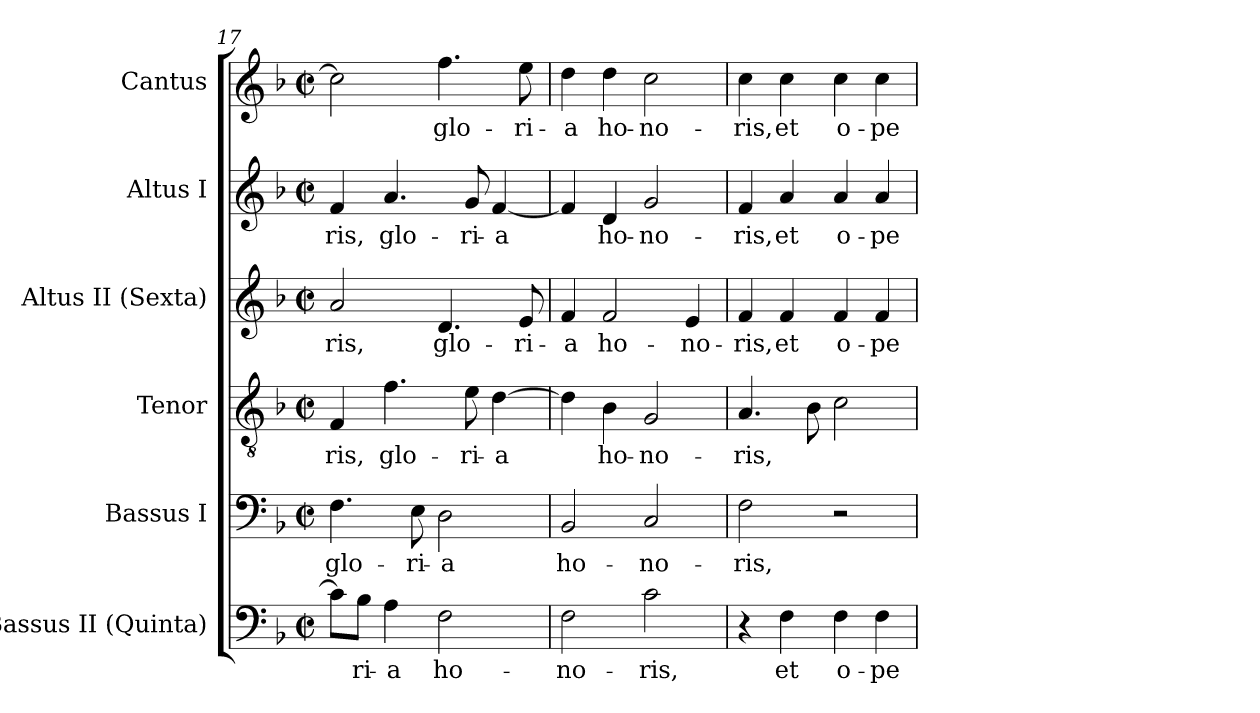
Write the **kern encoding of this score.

**kern	**text	**kern	**text	**kern	**text	**kern	**text	**kern	**text	**kern	**text
*part6	*part6	*part5	*part5	*part4	*part4	*part3	*part3	*part2	*part2	*part1	*part1
*staff6	*staff6	*staff5	*staff5	*staff4	*staff4	*staff3	*staff3	*staff2	*staff2	*staff1	*staff1
*I"Bassus II (Quinta)	*	*I"Bassus I	*	*I"Tenor	*	*I"Altus II (Sexta)	*	*I"Altus I	*	*I"Cantus	*
*I'B.	*	*I'B.	*	*I'T.	*	*I'A.	*	*I'A.	*	*I'S.	*
*clefF4	*	*clefF4	*	*clefGv2	*	*clefG2	*	*clefG2	*	*clefG2	*
*	*	*	*	*ITrd7c12	*	*	*	*	*	*	*
*k[b-]	*	*k[b-]	*	*k[b-]	*	*k[b-]	*	*k[b-]	*	*k[b-]	*
*F:	*	*F:	*	*F:	*	*F:	*	*F:	*	*F:	*
*M2/2	*	*M2/2	*	*M2/2	*	*M2/2	*	*M2/2	*	*M2/2	*
*met(c|)	*	*met(c|)	*	*met(c|)	*	*met(c|)	*	*met(c|)	*	*met(c|)	*
=17	=17	=17	=17	=17	=17	=17	=17	=17	=17	=17	=17
!	!	!	!LO:LY:b:color=#000000	!	!	!	!	!	!	!	!
!	!	!	!	!	!LO:LY:b:color=#000000	!	!	!	!	!	!
!	!	!	!	!	!	!	!LO:LY:b:color=#000000	!	!	!	!
!	!	!	!	!	!	!	!	!	!LO:LY:b:color=#000000	!	!
8ci\L]	.	4.Fi\	glo-	4FFi/	-ris,	2ai/	-ris,	4fi/	-ris,	2cci\]	.
!	!LO:LY:b:color=#000000	!	!	!	!	!	!	!	!	!	!
8B-i\J	-ri-	.	.	.	.	.	.	.	.	.	.
!	!LO:LY:b:color=#000000	!	!	!	!	!	!	!	!	!	!
!	!	!	!	!	!LO:LY:b:color=#000000	!	!	!	!	!	!
!	!	!	!	!	!	!	!	!	!LO:LY:b:color=#000000	!	!
4Ai\	-a	.	.	4.Fi\	glo-	.	.	4.ai/	glo-	.	.
!	!	!	!LO:LY:b:color=#000000	!	!	!	!	!	!	!	!
.	.	8Ei\	-ri-	.	.	.	.	.	.	.	.
!	!LO:LY:b:color=#000000	!	!	!	!	!	!	!	!	!	!
!	!	!	!LO:LY:b:color=#000000	!	!	!	!	!	!	!	!
!	!	!	!	!	!	!	!LO:LY:b:color=#000000	!	!	!	!
!	!	!	!	!	!	!	!	!	!	!	!LO:LY:b:color=#000000
2Fi\	ho-	2Di\	-a	.	.	4.di/	glo-	.	.	4.ffi\	glo-
!	!	!	!	!	!LO:LY:b:color=#000000	!	!	!	!	!	!
!	!	!	!	!	!	!	!	!	!LO:LY:b:color=#000000	!	!
.	.	.	.	8Ei\	-ri-	.	.	8gi/	-ri-	.	.
!	!	!	!	!	!LO:LY:b:color=#000000	!	!	!	!	!	!
!	!	!	!	!	!	!	!	!	!LO:LY:b:color=#000000	!	!
.	.	.	.	[>4Di\	-a	.	.	[<4fi/	-a	.	.
!	!	!	!	!	!	!	!LO:LY:b:color=#000000	!	!	!	!
!	!	!	!	!	!	!	!	!	!	!	!LO:LY:b:color=#000000
.	.	.	.	.	.	8ei/	-ri-	.	.	8eei\	-ri-
=18	=18	=18	=18	=18	=18	=18	=18	=18	=18	=18	=18
!	!LO:LY:b:color=#000000	!	!	!	!	!	!	!	!	!	!
!	!	!	!LO:LY:b:color=#000000	!	!	!	!	!	!	!	!
!	!	!	!	!	!	!	!LO:LY:b:color=#000000	!	!	!	!
!	!	!	!	!	!	!	!	!	!	!	!LO:LY:b:color=#000000
2Fi\	-no-	2BB-i/	ho-	4Di\]	.	4fi/	-a	4fi/]	.	4ddi\	-a
!	!	!	!	!	!LO:LY:b:color=#000000	!	!	!	!	!	!
!	!	!	!	!	!	!	!LO:LY:b:color=#000000	!	!	!	!
!	!	!	!	!	!	!	!	!	!LO:LY:b:color=#000000	!	!
!	!	!	!	!	!	!	!	!	!	!	!LO:LY:b:color=#000000
.	.	.	.	4BB-i\	ho-	2fi/	ho-	4di/	ho-	4ddi\	ho-
!	!LO:LY:b:color=#000000	!	!	!	!	!	!	!	!	!	!
!	!	!	!LO:LY:b:color=#000000	!	!	!	!	!	!	!	!
!	!	!	!	!	!LO:LY:b:color=#000000	!	!	!	!	!	!
!	!	!	!	!	!	!	!	!	!LO:LY:b:color=#000000	!	!
!	!	!	!	!	!	!	!	!	!	!	!LO:LY:b:color=#000000
2ci\	-ris,	2Ci/	-no-	2GGi/	-no-	.	.	2gi/	-no-	2cci\	-no-
!	!	!	!	!	!	!	!LO:LY:b:color=#000000	!	!	!	!
.	.	.	.	.	.	4ei/	-no-	.	.	.	.
!!LO:LB:g=z
=19	=19	=19	=19	=19	=19	=19	=19	=19	=19	=19	=19
!	!	!	!LO:LY:b:color=#000000	!	!	!	!	!	!	!	!
!	!	!	!	!	!LO:LY:b:color=#000000	!	!	!	!	!	!
!	!	!	!	!	!	!	!LO:LY:b:color=#000000	!	!	!	!
!	!	!	!	!	!	!	!	!	!LO:LY:b:color=#000000	!	!
!	!	!	!	!	!	!	!	!	!	!	!LO:LY:b:color=#000000
4r	.	2Fi\	-ris,	4.AAi/	-ris,	4fi/	-ris,	4fi/	-ris,	4cci\	-ris,
!	!LO:LY:b:color=#000000	!	!	!	!	!	!	!	!	!	!
!	!	!	!	!	!	!	!LO:LY:b:color=#000000	!	!	!	!
!	!	!	!	!	!	!	!	!	!LO:LY:b:color=#000000	!	!
!	!	!	!	!	!	!	!	!	!	!	!LO:LY:b:color=#000000
4Fi\	et	.	.	.	.	4fi/	et	4ai/	et	4cci\	et
.	.	.	.	8BB-i\	.	.	.	.	.	.	.
!	!LO:LY:b:color=#000000	!	!	!	!	!	!	!	!	!	!
!	!	!	!	!	!	!	!LO:LY:b:color=#000000	!	!	!	!
!	!	!	!	!	!	!	!	!	!LO:LY:b:color=#000000	!	!
!	!	!	!	!	!	!	!	!	!	!	!LO:LY:b:color=#000000
4Fi\	o-	2r	.	2Ci\	.	4fi/	o-	4ai/	o-	4cci\	o-
!	!LO:LY:b:color=#000000	!	!	!	!	!	!	!	!	!	!
!	!	!	!	!	!	!	!LO:LY:b:color=#000000	!	!	!	!
!	!	!	!	!	!	!	!	!	!LO:LY:b:color=#000000	!	!
!	!	!	!	!	!	!	!	!	!	!	!LO:LY:b:color=#000000
4Fi\	-pe	.	.	.	.	4fi/	-pe	4ai/	-pe	4cci\	-pe
=	=	=	=	=	=	=	=	=	=	=	=
*-	*-	*-	*-	*-	*-	*-	*-	*-	*-	*-	*-
